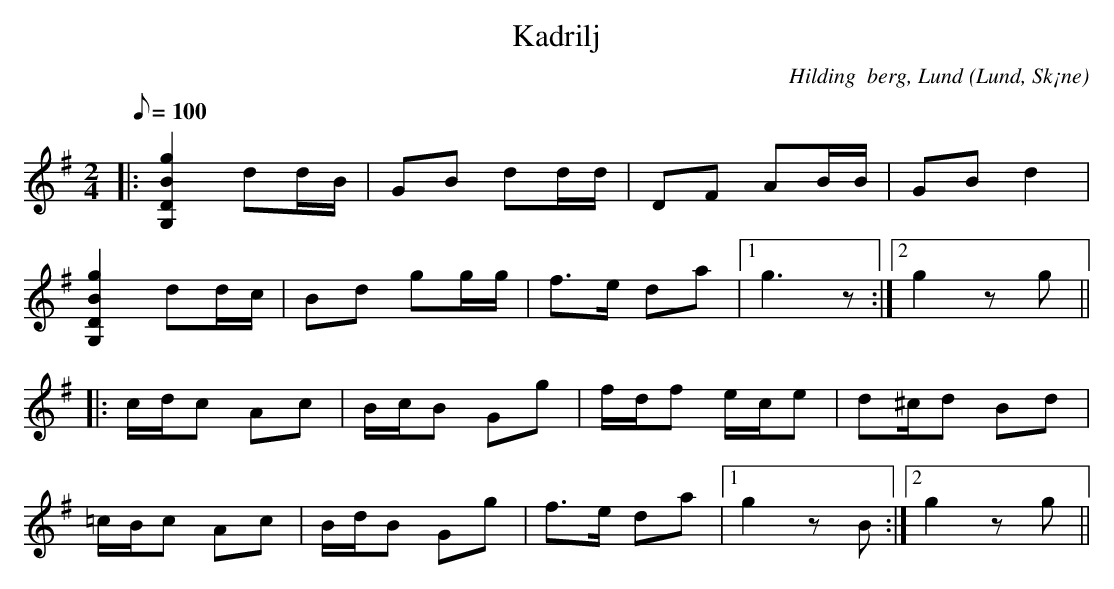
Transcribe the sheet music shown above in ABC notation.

X:1
T:Kadrilj
C:Hilding  berg, Lund
O:Lund, Sk¡ne
M:2/4
L:1/9
Q:1/8=100
V:1 clef=G
K:G
|: [G,2D2B2g2] dd/B/ | GB dd/d/ | DF AB/B/ | GB d2 |
[G,2D2B2g2] dd/c/ | Bd gg/g/ | f>e da |1 g3 z :|2 g2 zg ||
|: c/d/c Ac | B/c/B Gg | f/d/f e/c/e | d^c/d Bd |
=c/B/c Ac | B/d/B Gg | f>e da |1 g2 zB :|2 g2 zg ||
